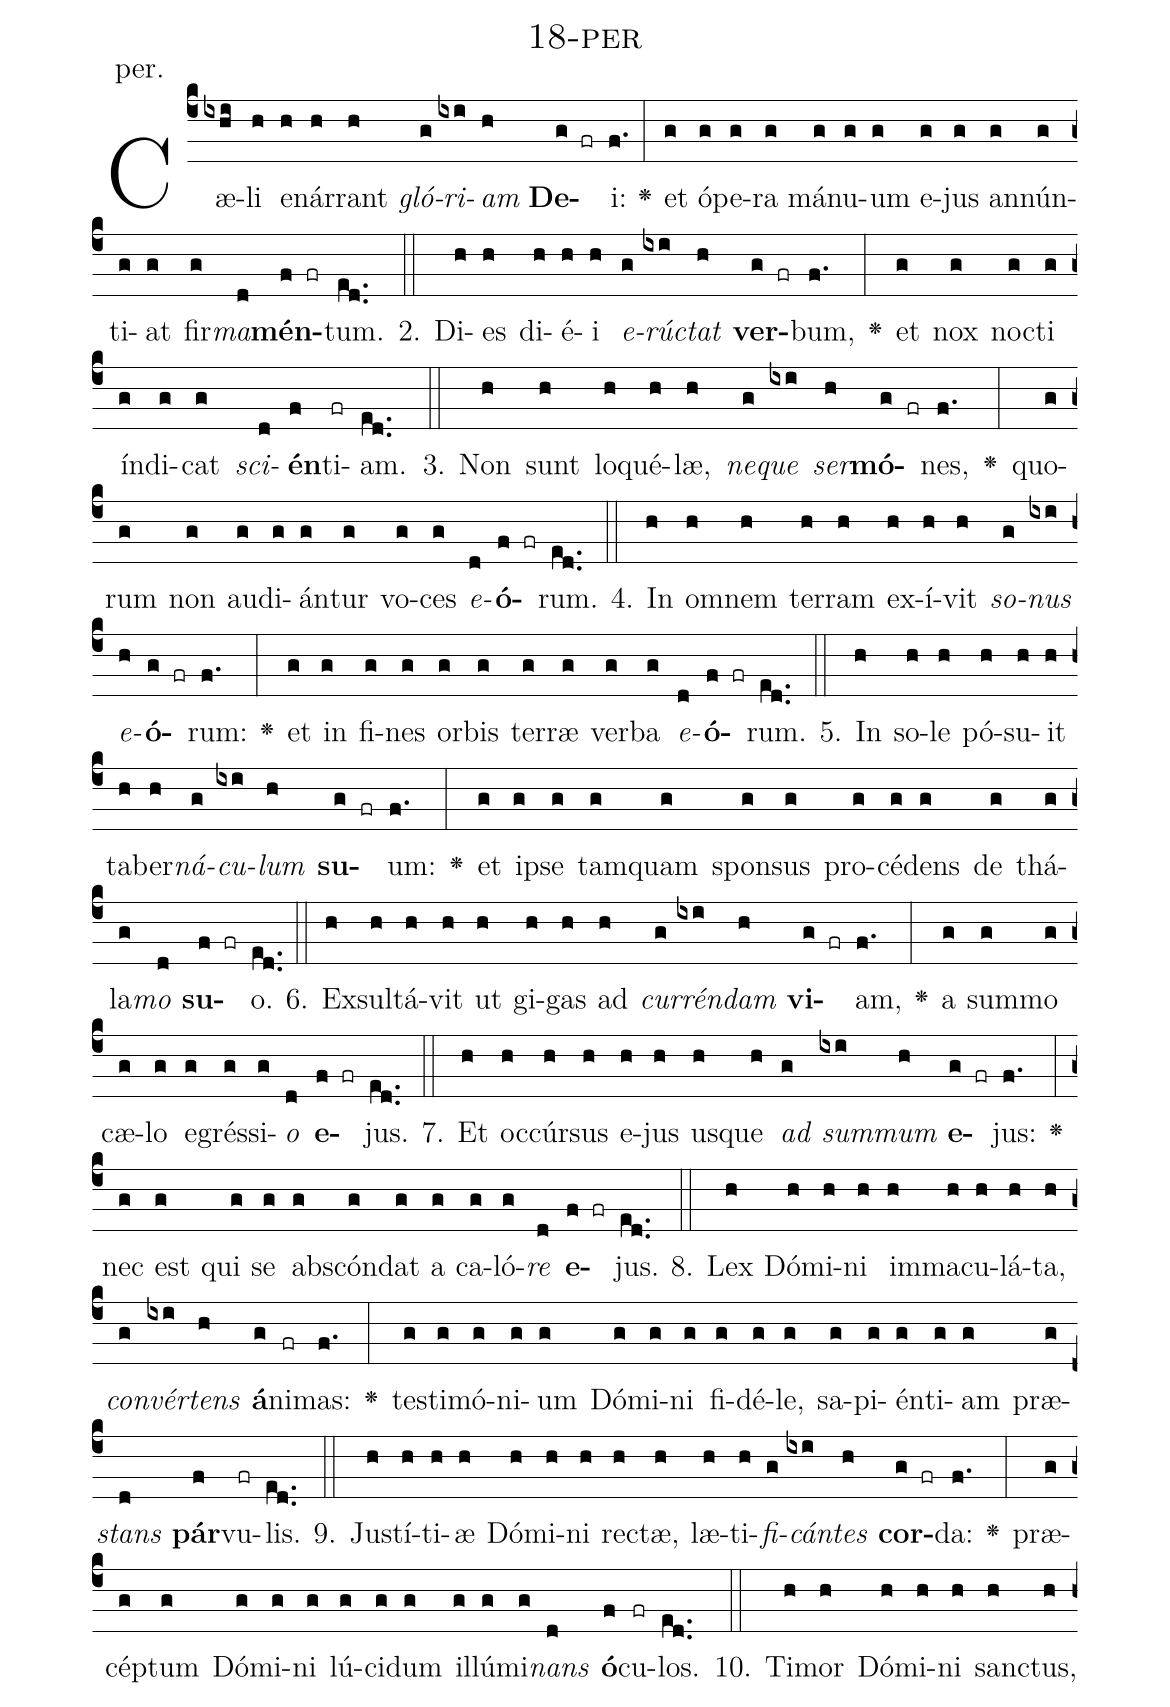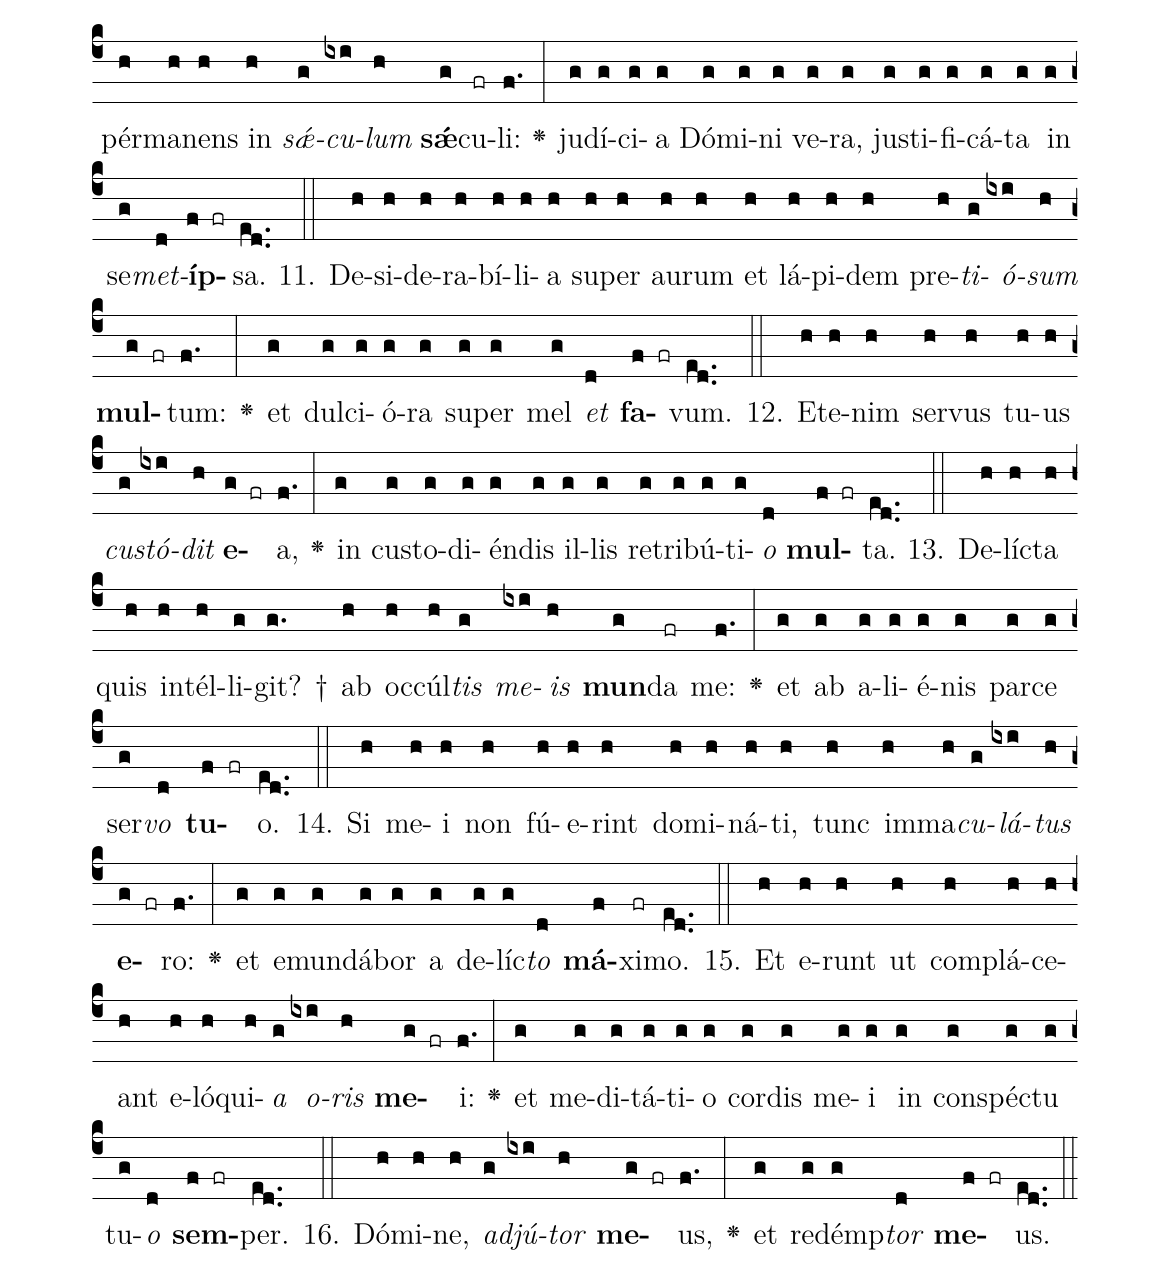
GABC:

name: 18-per;
annotation: per.;
%%
(c4)Cæ(ixhi)li(h) e(h)nár(h)rant(h) <i>gló</i>(g)<i>ri</i>(ixi)<i>am</i>(h) <b>De</b>(g fr)i:(f.) <v>\greheightstar</v>(:) et(g) ó(g)pe(g)ra(g) má(g)nu(g)um(g) e(g)jus(g) an(g)nún(g)ti(g)at(g) fir(g)<i>ma</i>(d)<b>mén</b>(f fr)tum.(ed..) (::)
2. Di(h)es(h) di(h)é(h)i(h) <i>e</i>(g)<i>rúc</i>(ixi)<i>tat</i>(h) <b>ver</b>(g fr)bum,(f.) <v>\greheightstar</v>(:) et(g) nox(g) noc(g)ti(g) ín(g)di(g)cat(g) <i>sci</i>(d)<b>én</b>(f)ti(fr)am.(ed..) (::)
3. Non(h) sunt(h) lo(h)qué(h)læ,(h) <i>ne</i>(g)<i>que</i>(ixi) <i>ser</i>(h)<b>mó</b>(g fr)nes,(f.) <v>\greheightstar</v>(:) quo(g)rum(g) non(g) au(g)di(g)án(g)tur(g) vo(g)ces(g) <i>e</i>(d)<b>ó</b>(f fr)rum.(ed..) (::)
4. In(h) om(h)nem(h) ter(h)ram(h) ex(h)í(h)vit(h) <i>so</i>(g)<i>nus</i>(ixi) <i>e</i>(h)<b>ó</b>(g fr)rum:(f.) <v>\greheightstar</v>(:) et(g) in(g) fi(g)nes(g) or(g)bis(g) ter(g)ræ(g) ver(g)ba(g) <i>e</i>(d)<b>ó</b>(f fr)rum.(ed..) (::)
5. In(h) so(h)le(h) pó(h)su(h)it(h) ta(h)ber(h)<i>ná</i>(g)<i>cu</i>(ixi)<i>lum</i>(h) <b>su</b>(g fr)um:(f.) <v>\greheightstar</v>(:) et(g) ip(g)se(g) tam(g)quam(g) spon(g)sus(g) pro(g)cé(g)dens(g) de(g) thá(g)la(g)<i>mo</i>(d) <b>su</b>(f fr)o.(ed..) (::)
6. Ex(h)sul(h)tá(h)vit(h) ut(h) gi(h)gas(h) ad(h) <i>cur</i>(g)<i>rén</i>(ixi)<i>dam</i>(h) <b>vi</b>(g fr)am,(f.) <v>\greheightstar</v>(:) a(g) sum(g)mo(g) cæ(g)lo(g) e(g)grés(g)si(g)<i>o</i>(d) <b>e</b>(f fr)jus.(ed..) (::)
7. Et(h) oc(h)cúr(h)sus(h) e(h)jus(h) us(h)que(h) <i>ad</i>(g) <i>sum</i>(ixi)<i>mum</i>(h) <b>e</b>(g fr)jus:(f.) <v>\greheightstar</v>(:) nec(g) est(g) qui(g) se(g) abs(g)cón(g)dat(g) a(g) ca(g)ló(g)<i>re</i>(d) <b>e</b>(f fr)jus.(ed..) (::)
8. Lex(h) Dó(h)mi(h)ni(h) im(h)ma(h)cu(h)lá(h)ta,(h) <i>con</i>(g)<i>vér</i>(ixi)<i>tens</i>(h) <b>á</b>(g)ni(fr)mas:(f.) <v>\greheightstar</v>(:) tes(g)ti(g)mó(g)ni(g)um(g) Dó(g)mi(g)ni(g) fi(g)dé(g)le,(g) sa(g)pi(g)én(g)ti(g)am(g) præ(g)<i>stans</i>(d) <b>pár</b>(f)vu(fr)lis.(ed..) (::)
9. Jus(h)tí(h)ti(h)æ(h) Dó(h)mi(h)ni(h) rec(h)tæ,(h) læ(h)ti(h)<i>fi</i>(g)<i>cán</i>(ixi)<i>tes</i>(h) <b>cor</b>(g fr)da:(f.) <v>\greheightstar</v>(:) præ(g)cép(g)tum(g) Dó(g)mi(g)ni(g) lú(g)ci(g)dum(g) il(g)lú(g)mi(g)<i>nans</i>(d) <b>ó</b>(f)cu(fr)los.(ed..) (::)
10. Ti(h)mor(h) Dó(h)mi(h)ni(h) sanc(h)tus,(h) pér(h)ma(h)nens(h) in(h) <i>sǽ</i>(g)<i>cu</i>(ixi)<i>lum</i>(h) <b>sǽ</b>(g)cu(fr)li:(f.) <v>\greheightstar</v>(:) ju(g)dí(g)ci(g)a(g) Dó(g)mi(g)ni(g) ve(g)ra,(g) jus(g)ti(g)fi(g)cá(g)ta(g) in(g) se(g)<i>met</i>(d)<b>íp</b>(f fr)sa.(ed..) (::)
11. De(h)si(h)de(h)ra(h)bí(h)li(h)a(h) su(h)per(h) au(h)rum(h) et(h) lá(h)pi(h)dem(h) pre(h)<i>ti</i>(g)<i>ó</i>(ixi)<i>sum</i>(h) <b>mul</b>(g fr)tum:(f.) <v>\greheightstar</v>(:) et(g) dul(g)ci(g)ó(g)ra(g) su(g)per(g) mel(g) <i>et</i>(d) <b>fa</b>(f fr)vum.(ed..) (::)
12. Et(h)e(h)nim(h) ser(h)vus(h) tu(h)us(h) <i>cus</i>(g)<i>tó</i>(ixi)<i>dit</i>(h) <b>e</b>(g fr)a,(f.) <v>\greheightstar</v>(:) in(g) cus(g)to(g)di(g)én(g)dis(g) il(g)lis(g) re(g)tri(g)bú(g)ti(g)<i>o</i>(d) <b>mul</b>(f fr)ta.(ed..) (::)
13. De(h)líc(h)ta(h) quis(h) in(h)tél(h)li(g)git? †(g.) ab(h) oc(h)cúl(h)<i>tis</i>(g) <i>me</i>(ixi)<i>is</i>(h) <b>mun</b>(g)da(fr) me:(f.) <v>\greheightstar</v>(:) et(g) ab(g) a(g)li(g)é(g)nis(g) par(g)ce(g) ser(g)<i>vo</i>(d) <b>tu</b>(f fr)o.(ed..) (::)
14. Si(h) me(h)i(h) non(h) fú(h)e(h)rint(h) do(h)mi(h)ná(h)ti,(h) tunc(h) im(h)ma(h)<i>cu</i>(g)<i>lá</i>(ixi)<i>tus</i>(h) <b>e</b>(g fr)ro:(f.) <v>\greheightstar</v>(:) et(g) e(g)mun(g)dá(g)bor(g) a(g) de(g)líc(g)<i>to</i>(d) <b>má</b>(f)xi(fr)mo.(ed..) (::)
15. Et(h) e(h)runt(h) ut(h) com(h)plá(h)ce(h)ant(h) e(h)ló(h)qui(h)<i>a</i>(g) <i>o</i>(ixi)<i>ris</i>(h) <b>me</b>(g fr)i:(f.) <v>\greheightstar</v>(:) et(g) me(g)di(g)tá(g)ti(g)o(g) cor(g)dis(g) me(g)i(g) in(g) con(g)spéc(g)tu(g) tu(g)<i>o</i>(d) <b>sem</b>(f fr)per.(ed..) (::)
16. Dó(h)mi(h)ne,(h) <i>ad</i>(g)<i>jú</i>(ixi)<i>tor</i>(h) <b>me</b>(g fr)us,(f.) <v>\greheightstar</v>(:) et(g) red(g)émp(g)<i>tor</i>(d) <b>me</b>(f fr)us.(ed..) (::)
